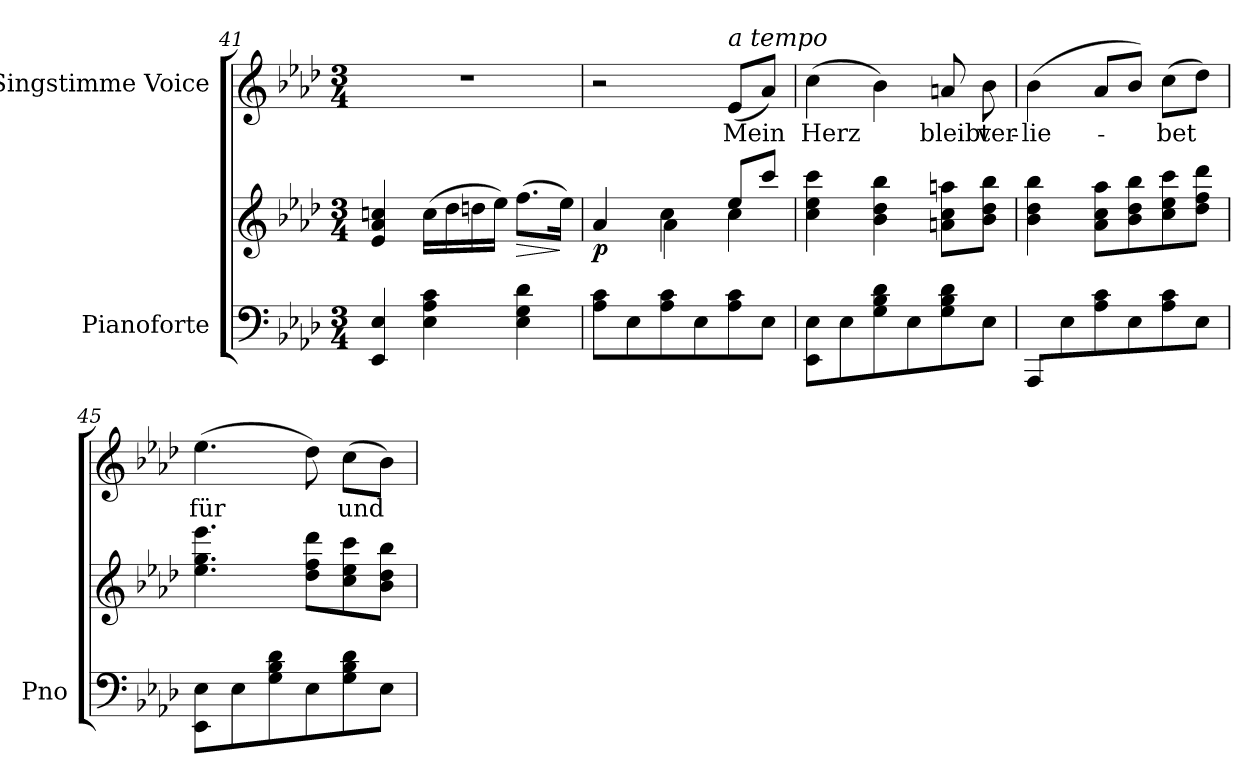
**kern	**kern	**dynam	**kern	**text
*part2	*part2	*part2	*part1	*part1
*staff3	*staff2	*staff2/3	*staff1	*staff1
*I"Pianoforte	*	*	*I"Singstimme Voice	*
*I'Pno	*	*	*	*
*clefF4	*clefG2	*	*clefG2	*
*k[b-e-a-d-]	*k[b-e-a-d-]	*	*k[b-e-a-d-]	*
*M3/4	*M3/4	*	*M3/4	*
=41	=41	=41	=41	=41
4EE-/ 4E-/	4e-/ 4a-/ 4ccn/	.	2.r	.
4E-\ 4A-\ 4c\	(>16cc\LL	.	.	.
.	16dd-\	.	.	.
.	16ddn\	.	.	.
.	16ee-\JJ)	.	.	.
!	!	!LO:HP:b	!	!
4E-\ 4G\ 4d-\	(>8.ff\L	>	.	.
.	16ee-\Jk)	]	.	.
=42	=42	=42	=42	=42
*	*^	*	*	*
!	!	!	!LO:DY:b	!	!
8A-\ 8c\L	4a-/	4rgyy	p	2r	.
8E-\	.	.	.	.	.
8A-\ 8c\	4cc\	4a-\	.	.	.
8E-\	.	.	.	.	.
*	*	*	*	*MM114	*
!	!	!	!	!LO:TX:a:i:t=a tempo	!
!	!	!	!	!	!LO:LY:b
8A-\ 8c\	8ee-/L	4cc\	.	(<8e-/L	Mein
8E-\J	8ccc/J	.	.	8a-/J)	.
*	*v	*v	*	*	*
=43	=43	=43	=43	=43
!	!	!	!	!LO:LY:b
8EE-\ 8E-\L	4cc\ 4ee-\ 4ccc\	.	(>4cc\	Herz
8E-\	.	.	.	.
8G\ 8B-\ 8d-\	4b-\ 4dd-\ 4bb-\	.	4b-\)	.
8E-\	.	.	.	.
!	!	!	!	!LO:LY:b
8G\ 8B-\ 8d-\	8an\ 8cc\ 8aan\L	.	8an/	bleibt
!	!	!	!	!LO:LY:b
8E-\J	8b-\ 8dd-\ 8bb-\J	.	8b-\	ver-
!!LO:LB:g=z
=44	=44	=44	=44	=44
!	!	!	!	!LO:LY:b
8AAA-/L	4b-\ 4dd-\ 4bb-\	.	(>4b-\	-lie-
8E-\	.	.	.	.
8A-\ 8c\	8a-\ 8cc\ 8aa-\L	.	8a-/L	.
8E-\	8b-\ 8dd-\ 8bb-\	.	8b-/J)	.
!	!	!	!	!LO:LY:b
8A-\ 8c\	8cc\ 8ee-\ 8ccc\	.	(>8cc\L	-bet
8E-\J	8dd-\ 8ff\ 8ddd-\J	.	8dd-\J)	.
=45	=45	=45	=45	=45
!	!	!	!	!LO:LY:b
8EE-\ 8E-\L	4.ee-\ 4.gg\ 4.eee-\	.	(>4.ee-\	für
8E-\	.	.	.	.
8G\ 8B-\ 8d-\	.	.	.	.
8E-\	8dd-\ 8ff\ 8ddd-\L	.	8dd-\)	.
!	!	!	!	!LO:LY:b
8G\ 8B-\ 8d-\	8cc\ 8ee-\ 8ccc\	.	(>8cc\L	und
8E-\J	8b-\ 8dd-\ 8bb-\J	.	8b-\J)	.
=	=	=	=	=
*-	*-	*-	*-	*-
